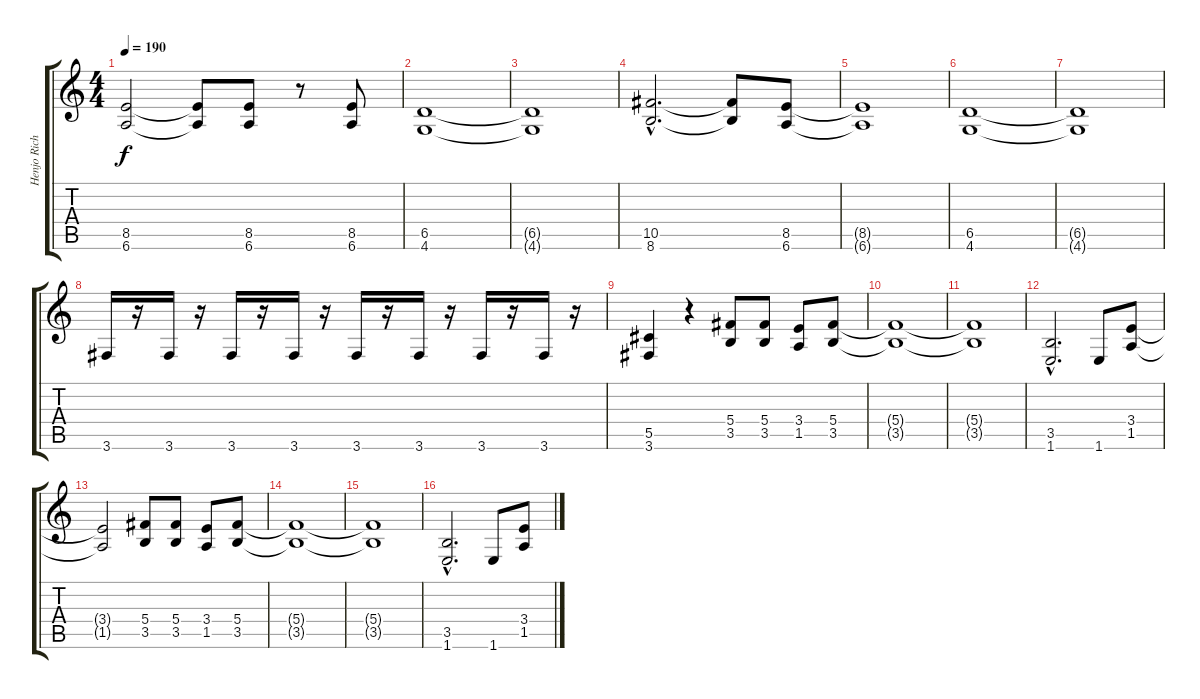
\track ("Henjo Richter" "Henjo Rich") {instrument distortionguitar}
\staff {score tabs}
\tuning (Eb4 Bb3 Gb3 Db3 Ab2 Eb2) {hide}
\ts (4 4)
\tempo 190
\clef g2
\ks c
(8.5 6.6).2{dy f} (8.5{t} 6.6{t}).8 (8.5 6.6).8 r.8 (8.5 6.6).8 |
(6.5 4.6).1 |
(6.5{t} 4.6{t}).1 |
(10.5{hac} 8.6{hac}).2{d} (10.5{t} 8.6{t}).8 (8.5 6.6).8 |
(8.5{t} 6.6{t}).1 |
(6.5 4.6).1 |
(6.5{t} 4.6{t}).1 |
3.6.16 r.16 3.6.16 r.16 3.6.16 r.16 3.6.16 r.16 3.6.16 r.16 3.6.16 r.16 3.6.16 r.16 3.6.16 r.16 |
(5.5 3.6).4 r.4 (5.4 3.5).8 (5.4 3.5).8 (3.4 1.5).8 (5.4 3.5).8 |
(5.4{t} 3.5{t}).1 |
(5.4{t} 3.5{t}).1 |
(3.5{hac} 1.6{hac}).2{d} 1.6.8 (3.4 1.5).8 |
(3.4{t} 1.5{t}).2 (5.4 3.5).8 (5.4 3.5).8 (3.4 1.5).8 (5.4 3.5).8 |
(5.4{t} 3.5{t}).1 |
(5.4{t} 3.5{t}).1 |
(3.5{hac} 1.6{hac}).2{d} 1.6.8 (3.4 1.5).8
